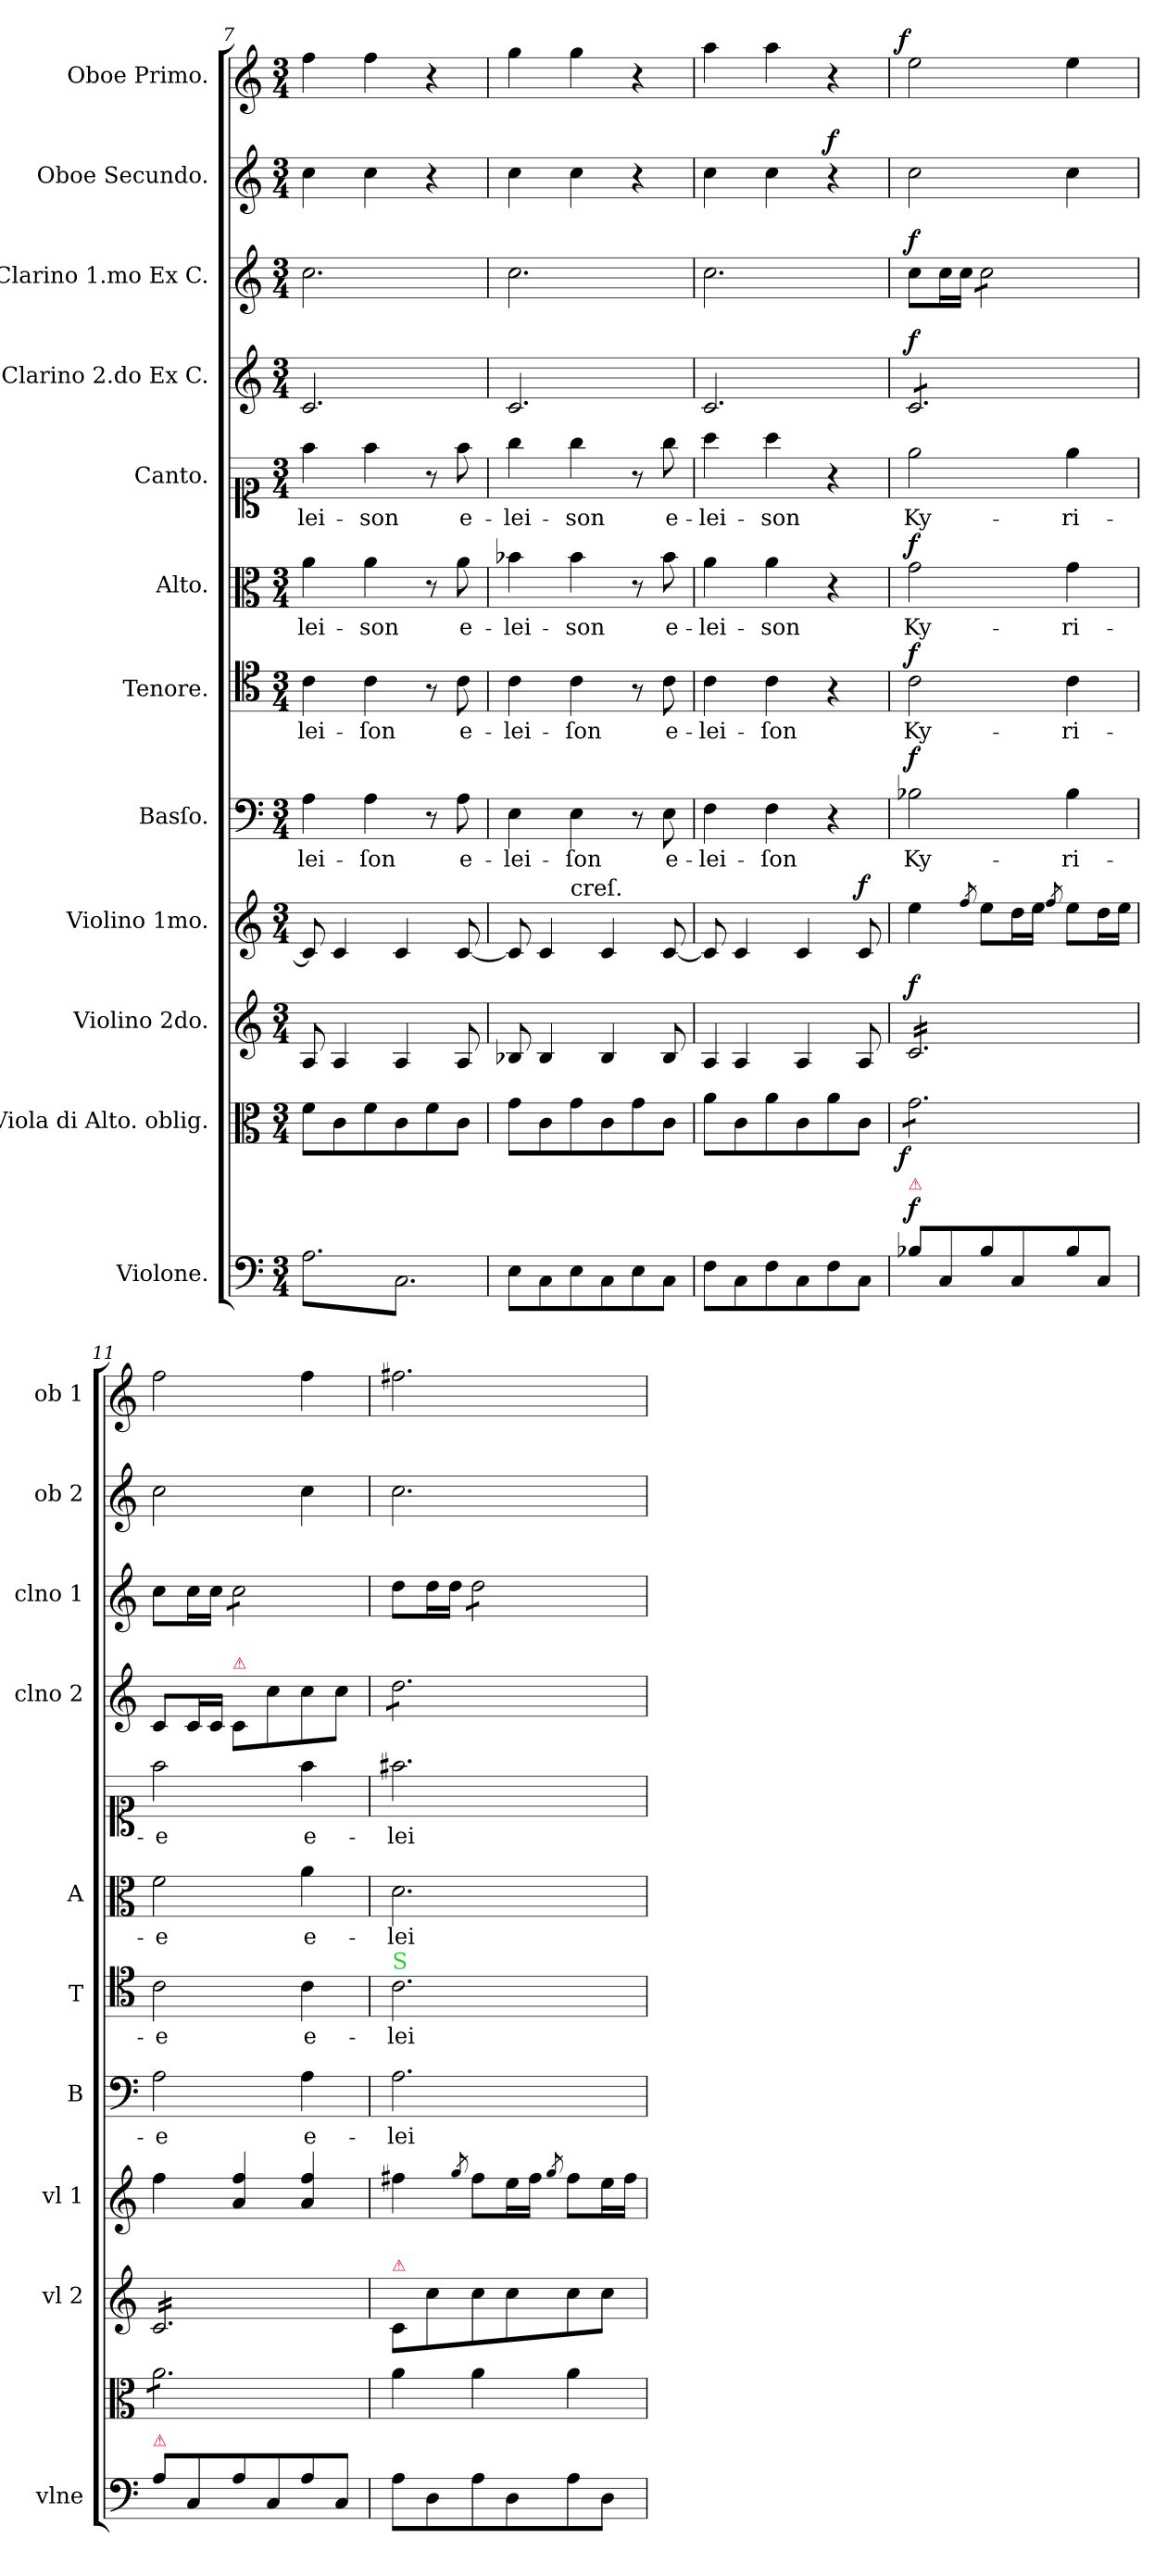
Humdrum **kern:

**kern	**dynam	**kern	**dynam	**kern	**dynam	**kern	**dynam	**kern	**text	**dynam	**kern	**text	**dynam	**kern	**text	**dynam	**kern	**text	**kern	**dynam	**kern	**dynam	**kern	**dynam	**kern	**dynam
*part12	*part12	*part11	*part11	*part10	*part10	*part9	*part9	*part8	*part8	*part8	*part7	*part7	*part7	*part6	*part6	*part6	*part5	*part5	*part4	*part4	*part3	*part3	*part2	*part2	*part1	*part1
*staff12	*staff12	*staff11	*staff11	*staff10	*staff10	*staff9	*staff9	*staff8	*staff8	*staff8	*staff7	*staff7	*staff7	*staff6	*staff6	*staff6	*staff5	*staff5	*staff4	*staff4	*staff3	*staff3	*staff2	*staff2	*staff1	*staff1
*I"Violone.	*	*I"Viola di Alto. oblig.	*	*I"Violino 2do.	*	*I"Violino 1mo.	*	*I"Basſo.	*	*	*I"Tenore.	*	*	*I"Alto.	*	*	*I"Canto.	*	*I"Clarino 2.do Ex C.	*	*I"Clarino 1.mo Ex C.	*	*I"Oboe Secundo.	*	*I"Oboe Primo.	*
*I'vlne	*	*	*	*I'vl 2	*	*I'vl 1	*	*I'B	*	*	*I'T	*	*	*I'A	*	*	*	*	*I'clno 2	*	*I'clno 1	*	*I'ob 2	*	*I'ob 1	*
*clefF4	*	*clefC3	*	*clefG2	*	*clefG2	*	*clefF4	*	*	*clefC4	*	*	*clefC3	*	*	*clefC1	*	*clefG2	*	*clefG2	*	*clefG2	*	*clefG2	*
*k[]	*	*k[]	*	*k[]	*	*k[]	*	*k[]	*	*	*k[]	*	*	*k[]	*	*	*k[]	*	*k[]	*	*k[]	*	*k[]	*	*k[]	*
*C:	*	*C:	*	*C:	*	*C:	*	*C:	*	*	*C:	*	*	*C:	*	*	*C:	*	*C:	*	*C:	*	*C:	*	*C:	*
*M3/4	*	*M3/4	*	*M3/4	*	*M3/4	*	*M3/4	*	*	*M3/4	*	*	*M3/4	*	*	*M3/4	*	*M3/4	*	*M3/4	*	*M3/4	*	*M3/4	*
=7	=7	=7	=7	=7	=7	=7	=7	=7	=7	=7	=7	=7	=7	=7	=7	=7	=7	=7	=7	=7	=7	=7	=7	=7	=7	=7
!LO:TX:a:color=crimson:t=⚠	!	!	!	!	!	!	!	!	!	!	!	!	!	!	!	!	!	!	!	!	!	!	!	!	!	!
*tremolo	*	*	*	*	*	*	*	*	*	*	*	*	*	*	*	*	*	*	*	*	*	*	*	*	*	*
8A\L	.	8f\L	.	8A/	.	8c/]	.	4A\	-lei-	.	4c\	-lei-	.	4a\	-lei-	.	4ff\	-lei-	2.c/	.	2.cc\	.	4cc\	.	4ff\	.
8C\	.	8c\	.	4A/	.	4c/	.	.	.	.	.	.	.	.	.	.	.	.	.	.	.	.	.	.	.	.
8A\	.	8f\	.	.	.	.	.	4A\	-ſon	.	4c\	-ſon	.	4a\	-son	.	4ff\	-son	.	.	.	.	4cc\	.	4ff\	.
8C\	.	8c\	.	4A/	.	4c/	.	.	.	.	.	.	.	.	.	.	.	.	.	.	.	.	.	.	.	.
8A\	.	8f\	.	.	.	.	.	8r	.	.	8r	.	.	8r	.	.	8r	.	.	.	.	.	4r	.	4r	.
!	!	!	!	!	!	!	!	!	!	!	!	!LO:LY:i	!	!	!	!	!	!	!	!	!	!	!	!	!	!
8C\J	.	8c\J	.	8A/	.	[8c/	.	8A\	e-	.	8c\	e-	.	8a\	e-	.	8ff\	e-	.	.	.	.	.	.	.	.
*Xtremolo	*	*	*	*	*	*	*	*	*	*	*	*	*	*	*	*	*	*	*	*	*	*	*	*	*	*
=8	=8	=8	=8	=8	=8	=8	=8	=8	=8	=8	=8	=8	=8	=8	=8	=8	=8	=8	=8	=8	=8	=8	=8	=8	=8	=8
!	!	!	!	!	!	!	!	!	!	!	!	!LO:LY:i	!	!	!	!	!	!	!	!	!	!	!	!	!	!
*	*	*	*	*	*	*^	*	*	*	*	*	*	*	*	*	*	*	*	*	*	*	*	*	*	*	*
8E\L	.	8g\L	.	8B-X/	.	8c/]	4ryy	.	4E\	-lei-	.	4c\	-lei-	.	4b-X\	-lei-	.	4gg\	-lei-	2.c/	.	2.cc\	.	4cc\	.	4gg\	.
8C\	.	8c\	.	4B-/	.	4c/	.	.	.	.	.	.	.	.	.	.	.	.	.	.	.	.	.	.	.	.	.
!	!	!	!	!	!	!	!LO:TX:t=creſ.	!	!	!	!	!	!	!	!	!	!	!	!	!	!	!	!	!	!	!	!
!	!	!	!	!	!	!	!	!	!	!	!	!	!LO:LY:i	!	!	!	!	!	!	!	!	!	!	!	!	!	!
8E\	.	8g\	.	.	.	.	2ryy	.	4E\	-ſon	.	4c\	-ſon	.	4b-\	-son	.	4gg\	-son	.	.	.	.	4cc\	.	4gg\	.
8C\	.	8c\	.	4B-/	.	4c/	.	.	.	.	.	.	.	.	.	.	.	.	.	.	.	.	.	.	.	.	.
8E\	.	8g\	.	.	.	.	.	.	8r	.	.	8r	.	.	8r	.	.	8r	.	.	.	.	.	4r	.	4r	.
!	!	!	!	!	!	!	!	!	!	!LO:LY:i	!	!	!LO:LY:i	!	!	!	!	!	!	!	!	!	!	!	!	!	!
8C\J	.	8c\J	.	8B-/	.	[8c/	.	.	8E\	e-	.	8c\	e-	.	8b-\	e-	.	8gg\	e-	.	.	.	.	.	.	.	.
=9	=9	=9	=9	=9	=9	=9	=9	=9	=9	=9	=9	=9	=9	=9	=9	=9	=9	=9	=9	=9	=9	=9	=9	=9	=9	=9	=9
!	!	!	!	!LO:N:vis=4	!	!	!	!	!	!LO:LY:i	!	!	!LO:LY:i	!	!	!	!	!	!	!	!	!	!	!	!	!	!
*	*	*	*	*	*	*v	*v	*	*	*	*	*	*	*	*	*	*	*	*	*	*	*	*	*	*	*	*
8F\L	.	8a\L	.	8A/	.	8c/]	.	4F\	-lei-	.	4c\	-lei-	.	4a\	-lei-	.	4aa\	-lei-	2.c/	.	2.cc\	.	4cc\	.	4aa\	.
8C\	.	8c\	.	4A/	.	4c/	.	.	.	.	.	.	.	.	.	.	.	.	.	.	.	.	.	.	.	.
!	!	!	!	!	!	!	!	!	!LO:LY:i	!	!	!LO:LY:i	!	!	!	!	!	!	!	!	!	!	!	!	!	!
8F\	.	8a\	.	.	.	.	.	4F\	-ſon	.	4c\	-ſon	.	4a\	-son	.	4aa\	-son	.	.	.	.	4cc\	.	4aa\	.
8C\	.	8c\	.	4A/	.	4c/	.	.	.	.	.	.	.	.	.	.	.	.	.	.	.	.	.	.	.	.
!	!	!	!	!	!	!	!	!	!	!	!	!	!	!	!	!	!	!	!	!	!	!	!	!LO:DY:a	!	!
8F\	.	8a\	.	.	.	.	.	4r	.	.	4r	.	.	4r	.	.	4r	.	.	.	.	.	4r	f	4r	.
!	!	!	!	!	!	!	!LO:DY:a	!	!	!	!	!	!	!	!	!	!	!	!	!	!	!	!	!	!	!
8C\J	.	8c\J	.	8A/	.	8c/	f.	.	.	.	.	.	.	.	.	.	.	.	.	.	.	.	.	.	.	.
=10	=10	=10	=10	=10	=10	=10	=10	=10	=10	=10	=10	=10	=10	=10	=10	=10	=10	=10	=10	=10	=10	=10	=10	=10	=10	=10
!LO:TX:a:color=crimson:t=⚠	!	!	!	!	!	!	!	!	!	!	!	!	!	!	!	!	!	!	!	!	!	!	!	!	!	!
!	!LO:DY:a	!	!LO:DY:rj	!	!LO:DY:a	!	!	!	!	!LO:DY:a	!	!	!LO:DY:a	!	!	!LO:DY:a	!	!	!	!LO:DY:a	!	!LO:DY:a	!	!	!	!LO:DY:a:rj
*	*	*tremolo	*	*	*	*	*	*	*	*	*	*	*	*	*	*	*	*	*	*	*	*	*	*	*	*
*	*	*	*	*tremolo	*	*	*	*	*	*	*	*	*	*	*	*	*	*	*	*	*	*	*	*	*	*
*	*	*	*	*	*	*	*	*	*	*	*	*	*	*	*	*	*	*	*tremolo	*	*	*	*	*	*	*
8B-X\L	f	8g\L	f	16c/LL	f	4ee\	.	2B-X\	Ky-	f	2c\	Ky-	f	2g\	Ky-	f	2ee\	Ky-	8c/L	f	8cc\L	f	2cc\	.	2ee\	f
.	.	.	.	16c/	.	.	.	.	.	.	.	.	.	.	.	.	.	.	.	.	.	.	.	.	.	.
8C/	.	8g\	.	16c/	.	.	.	.	.	.	.	.	.	.	.	.	.	.	8c/	.	16cc\L	.	.	.	.	.
.	.	.	.	16c/	.	.	.	.	.	.	.	.	.	.	.	.	.	.	.	.	16cc\JJ	.	.	.	.	.
.	.	.	.	.	.	8qff/	.	.	.	.	.	.	.	.	.	.	.	.	.	.	.	.	.	.	.	.
*	*	*	*	*	*	*	*	*	*	*	*	*	*	*	*	*	*	*	*	*	*tremolo	*	*	*	*	*
8B-\	.	8g\	.	16c/	.	8ee\L	.	.	.	.	.	.	.	.	.	.	.	.	8c/	.	8cc\L	.	.	.	.	.
.	.	.	.	16c/	.	.	.	.	.	.	.	.	.	.	.	.	.	.	.	.	.	.	.	.	.	.
8C/	.	8g\	.	16c/	.	16dd\L	.	.	.	.	.	.	.	.	.	.	.	.	8c/	.	8cc\	.	.	.	.	.
.	.	.	.	16c/	.	16ee\JJ	.	.	.	.	.	.	.	.	.	.	.	.	.	.	.	.	.	.	.	.
.	.	.	.	.	.	8qff/	.	.	.	.	.	.	.	.	.	.	.	.	.	.	.	.	.	.	.	.
8B-\	.	8g\	.	16c/	.	8ee\L	.	4B-\	-ri-	.	4c\	-ri-	.	4g\	-ri-	.	4ee\	-ri-	8c/	.	8cc\	.	4cc\	.	4ee\	.
.	.	.	.	16c/	.	.	.	.	.	.	.	.	.	.	.	.	.	.	.	.	.	.	.	.	.	.
8C/J	.	8g\J	.	16c/	.	16dd\L	.	.	.	.	.	.	.	.	.	.	.	.	8c/J	.	8cc\J	.	.	.	.	.
*	*	*	*	*	*	*	*	*	*	*	*	*	*	*	*	*	*	*	*	*	*Xtremolo	*	*	*	*	*
*	*	*	*	*	*	*	*	*	*	*	*	*	*	*	*	*	*	*	*Xtremolo	*	*	*	*	*	*	*
.	.	.	.	16c/JJ	.	16ee\JJ	.	.	.	.	.	.	.	.	.	.	.	.	.	.	.	.	.	.	.	.
=11	=11	=11	=11	=11	=11	=11	=11	=11	=11	=11	=11	=11	=11	=11	=11	=11	=11	=11	=11	=11	=11	=11	=11	=11	=11	=11
!LO:TX:a:color=crimson:t=⚠	!	!	!	!	!	!	!	!	!	!	!	!	!	!	!	!	!	!	!	!	!	!	!	!	!	!
8A\L	.	8a\L	.	16c/LL	.	4ff\	.	2A\	-e	.	2c\	-e	.	2f\	-e	.	2ff\	-e	8c/L	.	8cc\L	.	2cc\	.	2ff\	.
.	.	.	.	16c/	.	.	.	.	.	.	.	.	.	.	.	.	.	.	.	.	.	.	.	.	.	.
8C/	.	8a\	.	16c/	.	.	.	.	.	.	.	.	.	.	.	.	.	.	16c/L	.	16cc\L	.	.	.	.	.
.	.	.	.	16c/	.	.	.	.	.	.	.	.	.	.	.	.	.	.	16c/JJ	.	16cc\JJ	.	.	.	.	.
!	!	!	!	!	!	!	!	!	!	!	!	!	!	!	!	!	!	!	!LO:TX:a:color=crimson:t=⚠	!	!	!	!	!	!	!
*	*	*	*	*	*	*	*	*	*	*	*	*	*	*	*	*	*	*	*	*	*tremolo	*	*	*	*	*
8A\	.	8a\	.	16c/	.	4a/ 4ff/	.	.	.	.	.	.	.	.	.	.	.	.	8c/L	.	8cc\L	.	.	.	.	.
.	.	.	.	16c/	.	.	.	.	.	.	.	.	.	.	.	.	.	.	.	.	.	.	.	.	.	.
8C/	.	8a\	.	16c/	.	.	.	.	.	.	.	.	.	.	.	.	.	.	8cc\	.	8cc\	.	.	.	.	.
.	.	.	.	16c/	.	.	.	.	.	.	.	.	.	.	.	.	.	.	.	.	.	.	.	.	.	.
8A\	.	8a\	.	16c/	.	4a/ 4ff/	.	4A\	e-	.	4c\	e-	.	4a\	e-	.	4ff\	e-	8cc\	.	8cc\	.	4cc\	.	4ff\	.
.	.	.	.	16c/	.	.	.	.	.	.	.	.	.	.	.	.	.	.	.	.	.	.	.	.	.	.
8C/J	.	8a\J	.	16c/	.	.	.	.	.	.	.	.	.	.	.	.	.	.	8cc\J	.	8cc\J	.	.	.	.	.
*	*	*	*	*	*	*	*	*	*	*	*	*	*	*	*	*	*	*	*	*	*Xtremolo	*	*	*	*	*
*	*	*Xtremolo	*	*	*	*	*	*	*	*	*	*	*	*	*	*	*	*	*	*	*	*	*	*	*	*
.	.	.	.	16c/JJ	.	.	.	.	.	.	.	.	.	.	.	.	.	.	.	.	.	.	.	.	.	.
*	*	*	*	*Xtremolo	*	*	*	*	*	*	*	*	*	*	*	*	*	*	*	*	*	*	*	*	*	*
=12	=12	=12	=12	=12	=12	=12	=12	=12	=12	=12	=12	=12	=12	=12	=12	=12	=12	=12	=12	=12	=12	=12	=12	=12	=12	=12
!	!	!	!	!	!	!	!	!	!	!	!LO:TX:a:color=limegreen:t=S	!	!	!	!	!	!	!	!	!	!	!	!	!	!	!
!	!	!	!	!LO:TX:a:color=crimson:t=⚠	!	!	!	!	!	!	!	!	!	!	!	!	!	!	!	!	!	!	!	!	!	!
*	*	*	*	*	*	*	*	*	*	*	*	*	*	*	*	*	*	*	*tremolo	*	*	*	*	*	*	*
8A\L	.	4a\	.	8c/L	.	4ff#X\	.	2.A\	-lei-	.	2.c\	-lei-	.	2.d\	-lei-	.	2.ff#X\	-lei-	8dd\L	.	8dd\L	.	2.cc\	.	2.ff#X\	.
8D\	.	.	.	8cc\	.	.	.	.	.	.	.	.	.	.	.	.	.	.	8dd\	.	16dd\L	.	.	.	.	.
.	.	.	.	.	.	.	.	.	.	.	.	.	.	.	.	.	.	.	.	.	16dd\JJ	.	.	.	.	.
.	.	.	.	.	.	8qgg/	.	.	.	.	.	.	.	.	.	.	.	.	.	.	.	.	.	.	.	.
*	*	*	*	*	*	*	*	*	*	*	*	*	*	*	*	*	*	*	*	*	*tremolo	*	*	*	*	*
8A\	.	4a\	.	8cc\	.	8ff#\L	.	.	.	.	.	.	.	.	.	.	.	.	8dd\	.	8dd\L	.	.	.	.	.
8D\	.	.	.	8cc\	.	16ee\L	.	.	.	.	.	.	.	.	.	.	.	.	8dd\	.	8dd\	.	.	.	.	.
.	.	.	.	.	.	16ff#\JJ	.	.	.	.	.	.	.	.	.	.	.	.	.	.	.	.	.	.	.	.
.	.	.	.	.	.	8qgg/	.	.	.	.	.	.	.	.	.	.	.	.	.	.	.	.	.	.	.	.
8A\	.	4a\	.	8cc\	.	8ff#\L	.	.	.	.	.	.	.	.	.	.	.	.	8dd\	.	8dd\	.	.	.	.	.
8D\J	.	.	.	8cc\J	.	16ee\L	.	.	.	.	.	.	.	.	.	.	.	.	8dd\J	.	8dd\J	.	.	.	.	.
*	*	*	*	*	*	*	*	*	*	*	*	*	*	*	*	*	*	*	*	*	*Xtremolo	*	*	*	*	*
*	*	*	*	*	*	*	*	*	*	*	*	*	*	*	*	*	*	*	*Xtremolo	*	*	*	*	*	*	*
.	.	.	.	.	.	16ff#\JJ	.	.	.	.	.	.	.	.	.	.	.	.	.	.	.	.	.	.	.	.
=	=	=	=	=	=	=	=	=	=	=	=	=	=	=	=	=	=	=	=	=	=	=	=	=	=	=
*-	*-	*-	*-	*-	*-	*-	*-	*-	*-	*-	*-	*-	*-	*-	*-	*-	*-	*-	*-	*-	*-	*-	*-	*-	*-	*-
